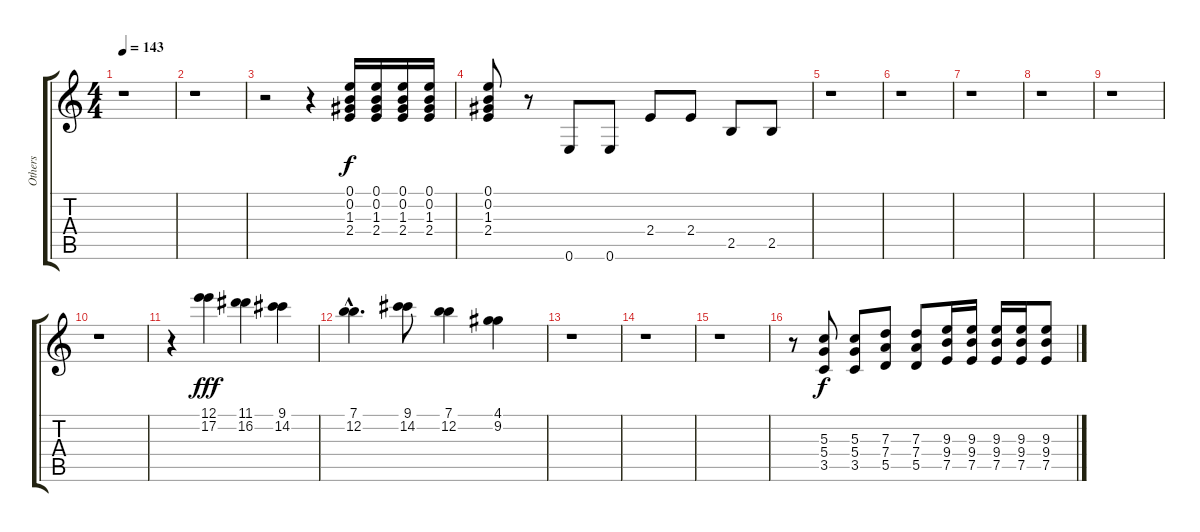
\track ("Others" "Others") {instrument acousticguitarnylon}
\staff {score tabs}
\tuning (E4 B3 G3 D3 A2 E2) {hide}
\ts (4 4)
\tempo 143
\clef g2
\ks c
r.1{dy f} |
r.1 |
r.2 r.4 (0.1 0.2 1.3 2.4).16 (0.1 0.2 1.3 2.4).16 (0.1 0.2 1.3 2.4).16 (0.1 0.2 1.3 2.4).16 |
(0.1 0.2 1.3 2.4).8 r.8 0.6.8{volume 14 balance 5 instrument electricguitarmuted} 0.6.8 2.4.8 2.4.8 2.5.8 2.5.8 |
r.1 |
r.1 |
r.1 |
r.1 |
r.1 |
r.1 |
r.4{volume 16 instrument harmonica} (12.1 17.2).4{dy fff} (11.1 16.2).4 (9.1 14.2).4 |
(7.1{hac} 12.2{hac}).4{d} (9.1 14.2).8 (7.1 12.2).4 (4.1 9.2).4 |
r.1 |
r.1 |
r.1 |
r.8{volume 10 balance 5 instrument overdrivenguitar} (5.3 5.4 3.5).8{dy f} (5.3 5.4 3.5).8 (7.3 7.4 5.5).8 (7.3 7.4 5.5).8 (9.3 9.4 7.5).16 (9.3 9.4 7.5).16 (9.3 9.4 7.5).16 (9.3 9.4 7.5).16 (9.3 9.4 7.5).8
